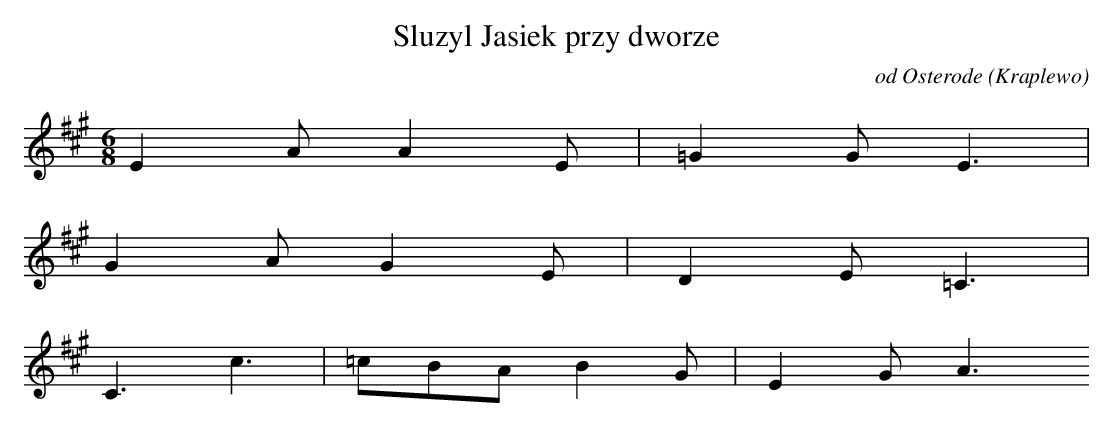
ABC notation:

X:1
T: Sluzyl Jasiek przy dworze
O: od Osterode (Kraplewo)
M: 6/8
L: 1/8
K: A
E2AA2E | =G2GE3 |
G2AG2E | D2E=C3 |
C3c3 | =cBAB2G | E2GA3
